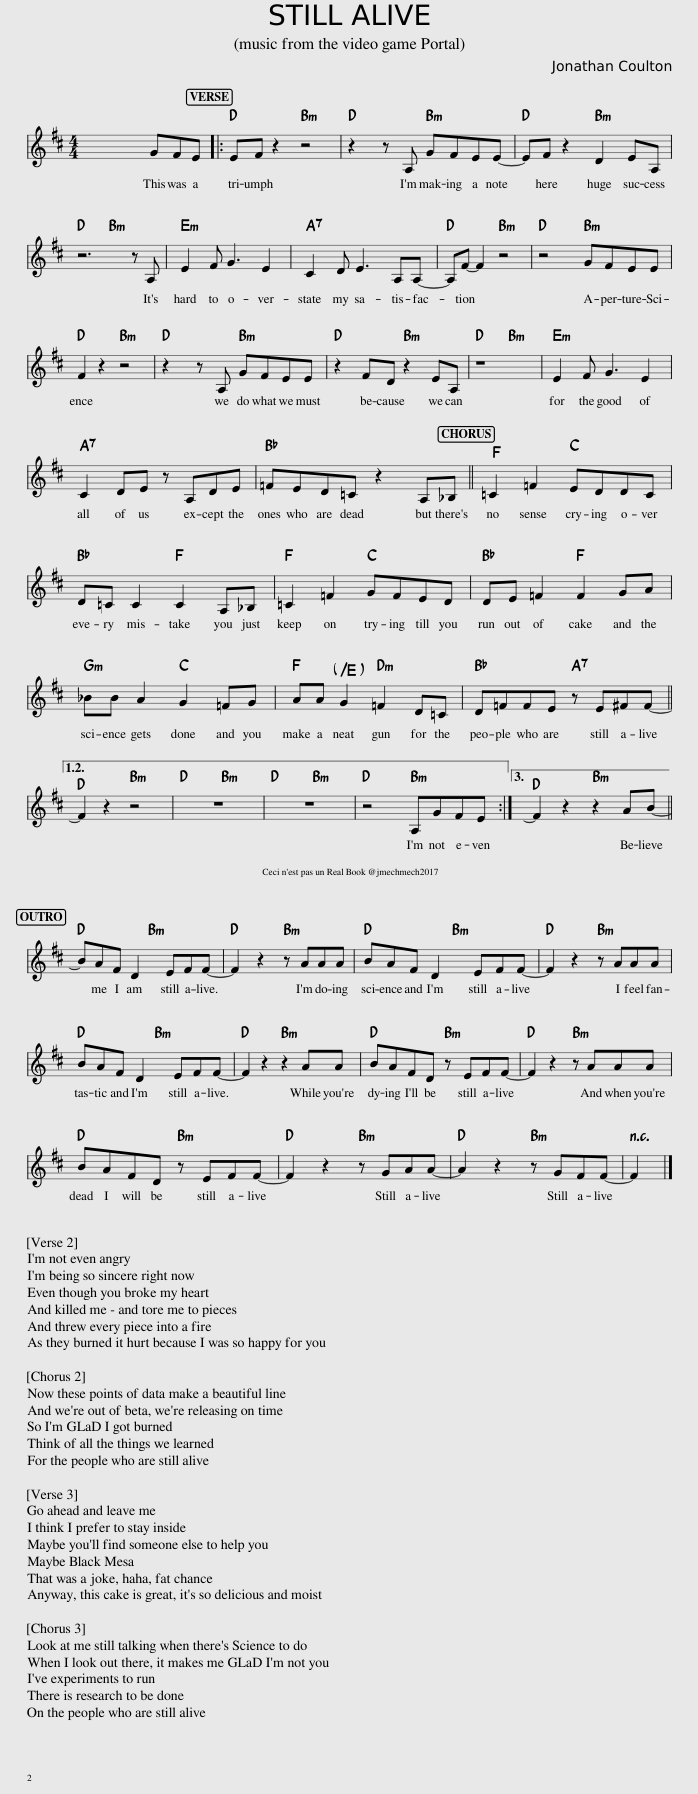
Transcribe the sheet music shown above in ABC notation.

X:1
%%score 1 2
L:1/8
M:4/4
I:linebreak $
K:D
V:1 treble
V:2 treble-8
V:1
 x4 x GFE |: EF z2 z4 | z2 z A, GFEE- | EF z2 D2 EA, |$ z6 z A, | %5
 E2 F G3 E2 | C2 D E3 A,A,- | A,F- F2 z4 | z4 GFEE |$ F2 z2 z4 | %10
 z2 z A, GFEE | z2 FD z2 EA, | z8 | E2 F G3 E2 |$ C2 DE z A,DE | %15
 =FED=C z2 A,_B, || =C2 =F2 EDDC |$ D=C C2 C2 A,_B, | =C2 =F2 GFED | DE =F2 F2 GA |$ %20
 _BB A2 G2 =FG | AA G2 =F2 D=C | D=FFE z E^FF- ||1$ F2 z2 z4 | z8 | %25
 z8 | z4 A,GFE :|2{x-} F2 z2 z2 AB- ||$ BAF D2 EFF- | F2 z2 z AAA | %30
 BAF D2 EFF- | F2 z2 z AAA |$ BAF D2 EFF- | F2 z2 z2 AA | BAFD z EFF- | %35
 F2 z2 z AAA |$ BAFD z EFF- | F2 z2 z GAA- | A2 z2 z GFF- | F2 |] %40
V:2
 z8 |:!p! [DFA]4 [B,DF]4 | [DFA]4 [B,DF]4 | [DFA]4 [B,DF]4 |$ [DFA]4 [B,DF]4 | %5
 [EGB]8 | [A,CEG]8 | [DFA]4 [B,DF]4 | [DFA]4 [B,DF]4 |$ [DFA]4 [B,DF]4 | %10
 [DFA]4 [B,DF]4 | [DFA]4 [B,DF]4 | [DFA]4 [B,DF]4 | [EGB]8 |$ [A,CEG]8 | %15
 [_B,D=F]8 || [=FA=c]4 [=CEG]4 |$ [_B,D=F]4 [FA=c]4 | [=FA=c]4 [=CEG]4 | [_B,D=F]4 [FA=c]4 |$ %20
 [G_Bd]4 [=CEG]4 | [=FA=c]2 [EAc]2 [DFA]4 | [_B,D=F]4 [A,CEG]4 ||1$ [DFA]4 [B,DF]4 | [DFA]4 [B,DF]4 | %25
 [DFA]4 [B,DF]4 | [DFA]4 [B,DF]4 :|2 [DFA]4 [B,DF]4 ||$ [DFA]4 [B,DF]4 | [DFA]4 [B,DF]4 | %30
 [DFA]4 [B,DF]4 | [DFA]4 [B,DF]4 |$ [DFA]4 [B,DF]4 | [DFA]4 [B,DF]4 | [DFA]4 [B,DF]4 | %35
 [DFA]4 [B,DF]4 |$ [DFA]4 [B,DF]4 | [DFA]4 [B,DF]4 | [DFA]4 [B,DF]4 | z2 |] %40
